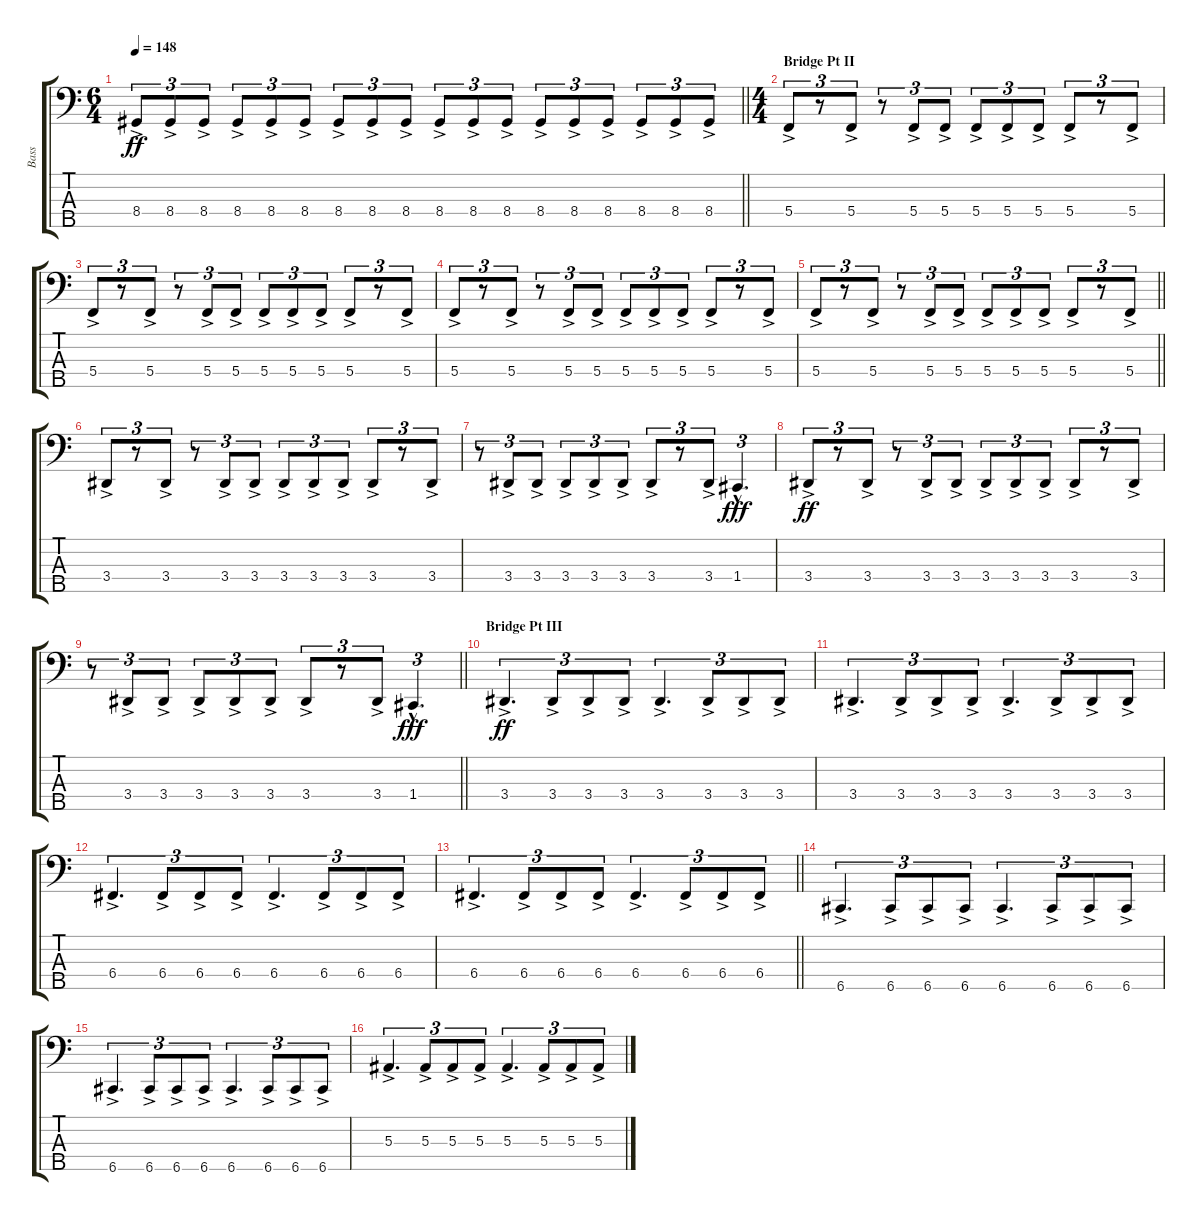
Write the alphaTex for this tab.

\track ("Bass" "Bass") {instrument electricbassfinger}
\staff {score tabs}
\tuning (Eb2 Bb1 F1 C1 G0) {hide}
\ts (6 4)
\tempo 148
\clef f4
\barLineRight lightlight
\ks c
8.4{ac}.8{tu (3 2) dy ff} 8.4{ac}.8{tu (3 2)} 8.4{ac}.8{tu (3 2)} 8.4{ac}.8{tu (3 2)} 8.4{ac}.8{tu (3 2)} 8.4{ac}.8{tu (3 2)} 8.4{ac}.8{tu (3 2)} 8.4{ac}.8{tu (3 2)} 8.4{ac}.8{tu (3 2)} 8.4{ac}.8{tu (3 2)} 8.4{ac}.8{tu (3 2)} 8.4{ac}.8{tu (3 2)} 8.4{ac}.8{tu (3 2)} 8.4{ac}.8{tu (3 2)} 8.4{ac}.8{tu (3 2)} 8.4{ac}.8{tu (3 2)} 8.4{ac}.8{tu (3 2)} 8.4{ac}.8{tu (3 2)} |
\ts (4 4)
\section ("" "Bridge Pt II")
5.4{ac}.8{tu (3 2)} r.8{tu (3 2)} 5.4{ac}.8{tu (3 2)} r.8{tu (3 2)} 5.4{ac}.8{tu (3 2)} 5.4{ac}.8{tu (3 2)} 5.4{ac}.8{tu (3 2)} 5.4{ac}.8{tu (3 2)} 5.4{ac}.8{tu (3 2)} 5.4{ac}.8{tu (3 2)} r.8{tu (3 2)} 5.4{ac}.8{tu (3 2)} |
5.4{ac}.8{tu (3 2)} r.8{tu (3 2)} 5.4{ac}.8{tu (3 2)} r.8{tu (3 2)} 5.4{ac}.8{tu (3 2)} 5.4{ac}.8{tu (3 2)} 5.4{ac}.8{tu (3 2)} 5.4{ac}.8{tu (3 2)} 5.4{ac}.8{tu (3 2)} 5.4{ac}.8{tu (3 2)} r.8{tu (3 2)} 5.4{ac}.8{tu (3 2)} |
5.4{ac}.8{tu (3 2)} r.8{tu (3 2)} 5.4{ac}.8{tu (3 2)} r.8{tu (3 2)} 5.4{ac}.8{tu (3 2)} 5.4{ac}.8{tu (3 2)} 5.4{ac}.8{tu (3 2)} 5.4{ac}.8{tu (3 2)} 5.4{ac}.8{tu (3 2)} 5.4{ac}.8{tu (3 2)} r.8{tu (3 2)} 5.4{ac}.8{tu (3 2)} |
\barLineRight lightlight
5.4{ac}.8{tu (3 2)} r.8{tu (3 2)} 5.4{ac}.8{tu (3 2)} r.8{tu (3 2)} 5.4{ac}.8{tu (3 2)} 5.4{ac}.8{tu (3 2)} 5.4{ac}.8{tu (3 2)} 5.4{ac}.8{tu (3 2)} 5.4{ac}.8{tu (3 2)} 5.4{ac}.8{tu (3 2)} r.8{tu (3 2)} 5.4{ac}.8{tu (3 2)} |
\section ("" "")
3.4{ac}.8{tu (3 2)} r.8{tu (3 2)} 3.4{ac}.8{tu (3 2)} r.8{tu (3 2)} 3.4{ac}.8{tu (3 2)} 3.4{ac}.8{tu (3 2)} 3.4{ac}.8{tu (3 2)} 3.4{ac}.8{tu (3 2)} 3.4{ac}.8{tu (3 2)} 3.4{ac}.8{tu (3 2)} r.8{tu (3 2)} 3.4{ac}.8{tu (3 2)} |
r.8{tu (3 2)} 3.4{ac}.8{tu (3 2)} 3.4{ac}.8{tu (3 2)} 3.4{ac}.8{tu (3 2)} 3.4{ac}.8{tu (3 2)} 3.4{ac}.8{tu (3 2)} 3.4{ac}.8{tu (3 2)} r.8{tu (3 2)} 3.4{ac}.8{tu (3 2)} 1.4{hac}.4{d tu (3 2) dy fff} |
3.4{ac}.8{tu (3 2) dy ff} r.8{tu (3 2)} 3.4{ac}.8{tu (3 2)} r.8{tu (3 2)} 3.4{ac}.8{tu (3 2)} 3.4{ac}.8{tu (3 2)} 3.4{ac}.8{tu (3 2)} 3.4{ac}.8{tu (3 2)} 3.4{ac}.8{tu (3 2)} 3.4{ac}.8{tu (3 2)} r.8{tu (3 2)} 3.4{ac}.8{tu (3 2)} |
\barLineRight lightlight
r.8{tu (3 2)} 3.4{ac}.8{tu (3 2)} 3.4{ac}.8{tu (3 2)} 3.4{ac}.8{tu (3 2)} 3.4{ac}.8{tu (3 2)} 3.4{ac}.8{tu (3 2)} 3.4{ac}.8{tu (3 2)} r.8{tu (3 2)} 3.4{ac}.8{tu (3 2)} 1.4{hac}.4{d tu (3 2) dy fff} |
\section ("" "Bridge Pt III")
3.4{ac}.4{d tu (3 2) dy ff} 3.4{ac}.8{tu (3 2)} 3.4{ac}.8{tu (3 2)} 3.4{ac}.8{tu (3 2)} 3.4{ac}.4{d tu (3 2)} 3.4{ac}.8{tu (3 2)} 3.4{ac}.8{tu (3 2)} 3.4{ac}.8{tu (3 2)} |
3.4{ac}.4{d tu (3 2)} 3.4{ac}.8{tu (3 2)} 3.4{ac}.8{tu (3 2)} 3.4{ac}.8{tu (3 2)} 3.4{ac}.4{d tu (3 2)} 3.4{ac}.8{tu (3 2)} 3.4{ac}.8{tu (3 2)} 3.4{ac}.8{tu (3 2)} |
6.4{ac}.4{d tu (3 2)} 6.4{ac}.8{tu (3 2)} 6.4{ac}.8{tu (3 2)} 6.4{ac}.8{tu (3 2)} 6.4{ac}.4{d tu (3 2)} 6.4{ac}.8{tu (3 2)} 6.4{ac}.8{tu (3 2)} 6.4{ac}.8{tu (3 2)} |
\barLineRight lightlight
6.4{ac}.4{d tu (3 2)} 6.4{ac}.8{tu (3 2)} 6.4{ac}.8{tu (3 2)} 6.4{ac}.8{tu (3 2)} 6.4{ac}.4{d tu (3 2)} 6.4{ac}.8{tu (3 2)} 6.4{ac}.8{tu (3 2)} 6.4{ac}.8{tu (3 2)} |
\section ("" "")
6.5{ac}.4{d tu (3 2)} 6.5{ac}.8{tu (3 2)} 6.5{ac}.8{tu (3 2)} 6.5{ac}.8{tu (3 2)} 6.5{ac}.4{d tu (3 2)} 6.5{ac}.8{tu (3 2)} 6.5{ac}.8{tu (3 2)} 6.5{ac}.8{tu (3 2)} |
6.5{ac}.4{d tu (3 2)} 6.5{ac}.8{tu (3 2)} 6.5{ac}.8{tu (3 2)} 6.5{ac}.8{tu (3 2)} 6.5{ac}.4{d tu (3 2)} 6.5{ac}.8{tu (3 2)} 6.5{ac}.8{tu (3 2)} 6.5{ac}.8{tu (3 2)} |
5.3{ac}.4{d tu (3 2)} 5.3{ac}.8{tu (3 2)} 5.3{ac}.8{tu (3 2)} 5.3{ac}.8{tu (3 2)} 5.3{ac}.4{d tu (3 2)} 5.3{ac}.8{tu (3 2)} 5.3{ac}.8{tu (3 2)} 5.3{ac}.8{tu (3 2)}
